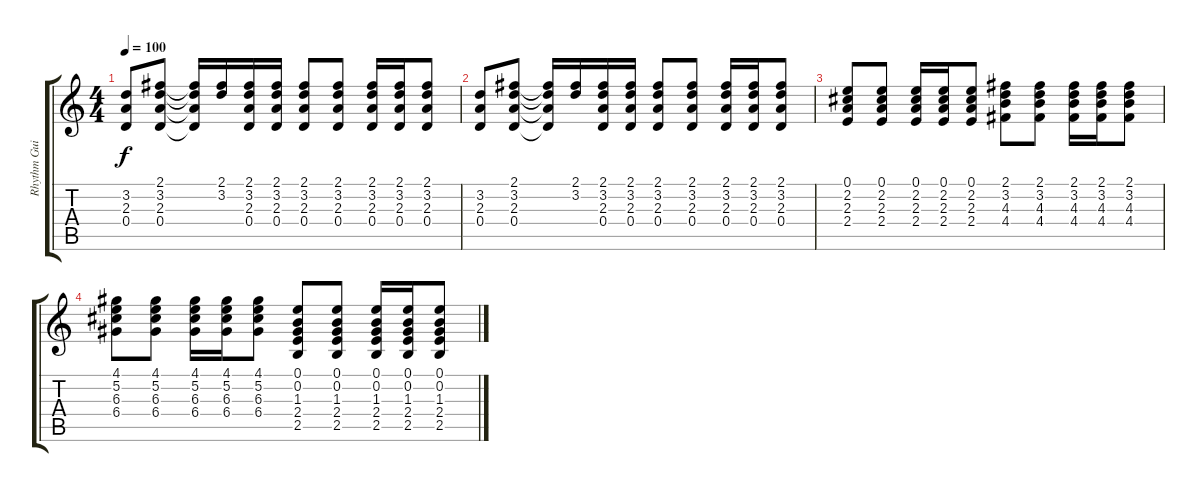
\track ("Rhythm Guitar" "Rhythm Gui") {instrument acousticguitarsteel}
\staff {score tabs}
\tuning (E4 B3 G3 D3 A2 E2) {hide}
\ts (4 4)
\tempo 100
\clef g2
\ks c
(3.2 2.3 0.4).8{dy f} (2.1 3.2 2.3 0.4).8 (2.1{t} 3.2{t} 2.3{t} 0.4{t}).16 (2.1 3.2).16 (2.1 3.2 2.3 0.4).16 (2.1 3.2 2.3 0.4).16 (2.1 3.2 2.3 0.4).8 (2.1 3.2 2.3 0.4).8 (2.1 3.2 2.3 0.4).16 (2.1 3.2 2.3 0.4).16 (2.1 3.2 2.3 0.4).8 |
(3.2 2.3 0.4).8 (2.1 3.2 2.3 0.4).8 (2.1{t} 3.2{t} 2.3{t} 0.4{t}).16 (2.1 3.2).16 (2.1 3.2 2.3 0.4).16 (2.1 3.2 2.3 0.4).16 (2.1 3.2 2.3 0.4).8 (2.1 3.2 2.3 0.4).8 (2.1 3.2 2.3 0.4).16 (2.1 3.2 2.3 0.4).16 (2.1 3.2 2.3 0.4).8 |
(0.1 2.2 2.3 2.4).8 (0.1 2.2 2.3 2.4).8 (0.1 2.2 2.3 2.4).16 (0.1 2.2 2.3 2.4).16 (0.1 2.2 2.3 2.4).8 (2.1 3.2 4.3 4.4).8 (2.1 3.2 4.3 4.4).8 (2.1 3.2 4.3 4.4).16 (2.1 3.2 4.3 4.4).16 (2.1 3.2 4.3 4.4).8 |
(4.1 5.2 6.3 6.4).8 (4.1 5.2 6.3 6.4).8 (4.1 5.2 6.3 6.4).16 (4.1 5.2 6.3 6.4).16 (4.1 5.2 6.3 6.4).8 (0.1 0.2 1.3 2.4 2.5).8 (0.1 0.2 1.3 2.4 2.5).8 (0.1 0.2 1.3 2.4 2.5).16 (0.1 0.2 1.3 2.4 2.5).16 (0.1 0.2 1.3 2.4 2.5).8
